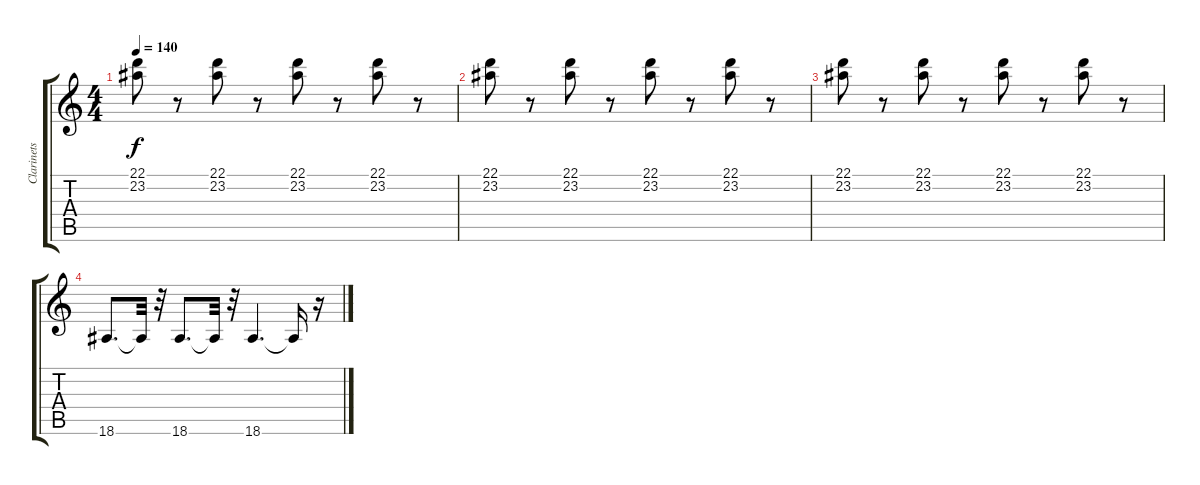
\track ("Clarinets" "Clarinets") {instrument clarinet}
\staff {score tabs}
\tuning (E4 B3 G3 D3 A2 E2) {hide}
\ts (4 4)
\tempo 140
\clef g2
\ks c
(22.1 23.2).8{dy f} r.8 (22.1 23.2).8 r.8 (22.1 23.2).8 r.8 (22.1 23.2).8 r.8 |
(22.1 23.2).8 r.8 (22.1 23.2).8 r.8 (22.1 23.2).8 r.8 (22.1 23.2).8 r.8 |
(22.1 23.2).8 r.8 (22.1 23.2).8 r.8 (22.1 23.2).8 r.8 (22.1 23.2).8 r.8 |
18.6.8{d} 18.6{t}.32 r.32 18.6.8{d} 18.6{t}.32 r.32 18.6.4{d} 18.6{t}.16 r.16
